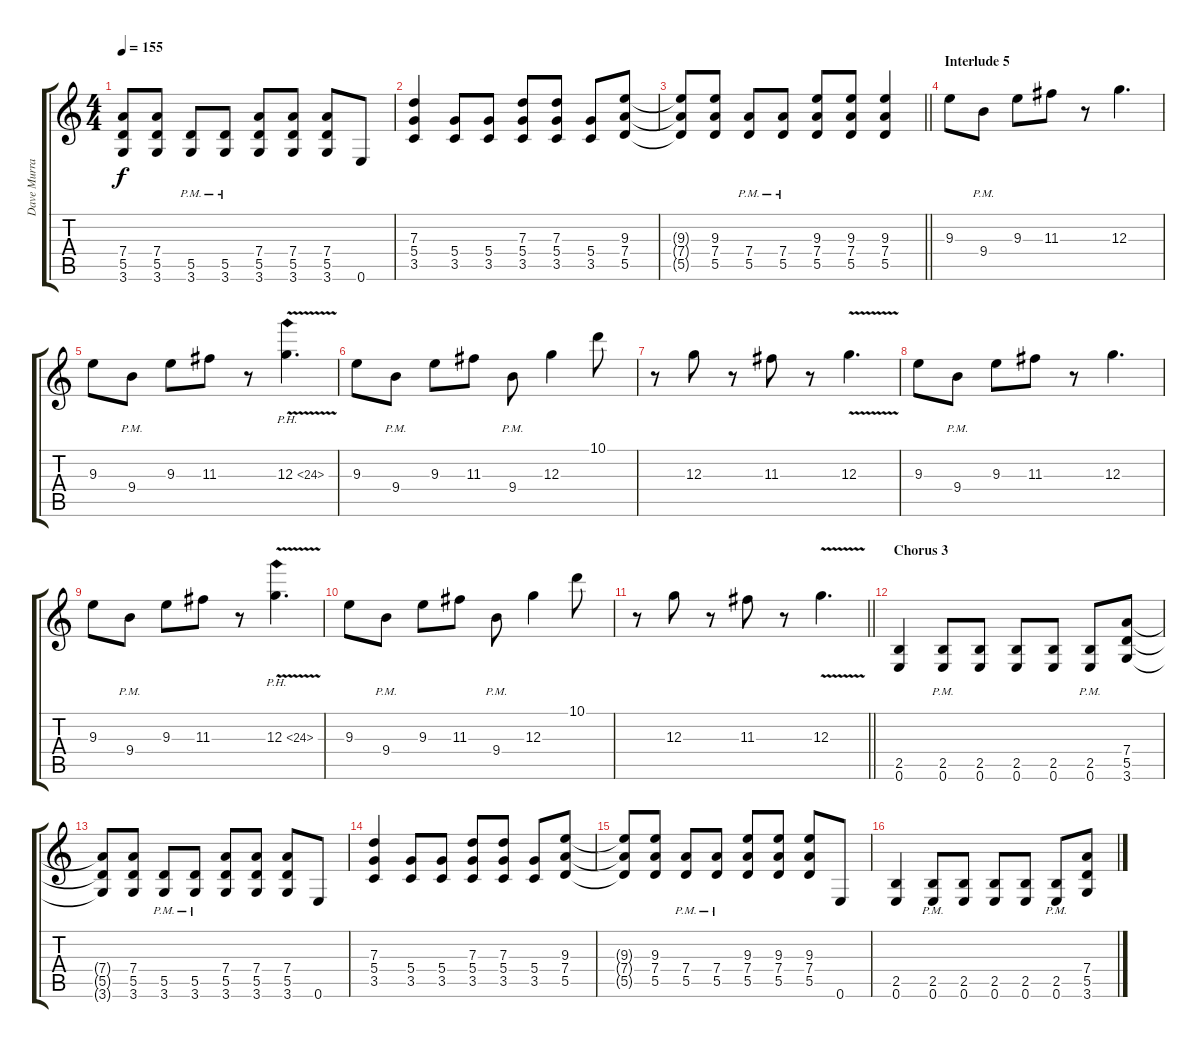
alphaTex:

\track ("Dave Murray" "Dave Murra") {instrument overdrivenguitar}
\staff {score tabs}
\tuning (E4 B3 G3 D3 A2 E2) {hide}
\ts (4 4)
\tempo 155
\clef g2
\ks c
(7.4{t} 5.5{t} 3.6{t}).8{dy f} (7.4 5.5 3.6).8 (5.5{pm} 3.6{pm}).8 (5.5{pm} 3.6{pm}).8 (7.4 5.5 3.6).8 (7.4 5.5 3.6).8 (7.4 5.5 3.6).8 0.6.8 |
(7.3 5.4 3.5).4 (5.4 3.5).8 (5.4 3.5).8 (7.3 5.4 3.5).8 (7.3 5.4 3.5).8 (5.4 3.5).8 (9.3 7.4 5.5).8 |
\barLineRight lightlight
(9.3{t} 7.4{t} 5.5{t}).8 (9.3 7.4 5.5).8 (7.4{pm} 5.5{pm}).8 (7.4{pm} 5.5{pm}).8 (9.3 7.4 5.5).8 (9.3 7.4 5.5).8 (9.3 7.4 5.5).4 |
\section ("" "Interlude 5")
9.3.8 9.4{pm}.8 9.3.8 11.3.8 r.8 12.3.4{d} |
9.3.8 9.4{pm}.8 9.3.8 11.3.8 r.8 12.3{ph 12 v}.4{d} |
9.3.8 9.4{pm}.8 9.3.8 11.3.8 9.4{pm}.8 12.3.4 10.1.8 |
r.8 12.3.8 r.8 11.3.8 r.8 12.3{v}.4{d} |
9.3.8 9.4{pm}.8 9.3.8 11.3.8 r.8 12.3.4{d} |
9.3.8 9.4{pm}.8 9.3.8 11.3.8 r.8 12.3{ph 12 v}.4{d} |
9.3.8 9.4{pm}.8 9.3.8 11.3.8 9.4{pm}.8 12.3.4 10.1.8 |
\barLineRight lightlight
r.8 12.3.8 r.8 11.3.8 r.8 12.3{v}.4{d} |
\section ("" "Chorus 3")
(2.5 0.6).4 (2.5{pm} 0.6{pm}).8 (2.5 0.6).8 (2.5 0.6).8 (2.5 0.6).8 (2.5{pm} 0.6{pm}).8 (7.4 5.5 3.6).8 |
(7.4{t} 5.5{t} 3.6{t}).8 (7.4 5.5 3.6).8 (5.5{pm} 3.6{pm}).8 (5.5{pm} 3.6{pm}).8 (7.4 5.5 3.6).8 (7.4 5.5 3.6).8 (7.4 5.5 3.6).8 0.6.8 |
(7.3 5.4 3.5).4 (5.4 3.5).8 (5.4 3.5).8 (7.3 5.4 3.5).8 (7.3 5.4 3.5).8 (5.4 3.5).8 (9.3 7.4 5.5).8 |
(9.3{t} 7.4{t} 5.5{t}).8 (9.3 7.4 5.5).8 (7.4{pm} 5.5{pm}).8 (7.4{pm} 5.5{pm}).8 (9.3 7.4 5.5).8 (9.3 7.4 5.5).8 (9.3 7.4 5.5).8 0.6.8 |
(2.5 0.6).4 (2.5{pm} 0.6{pm}).8 (2.5 0.6).8 (2.5 0.6).8 (2.5 0.6).8 (2.5{pm} 0.6{pm}).8 (7.4 5.5 3.6).8
